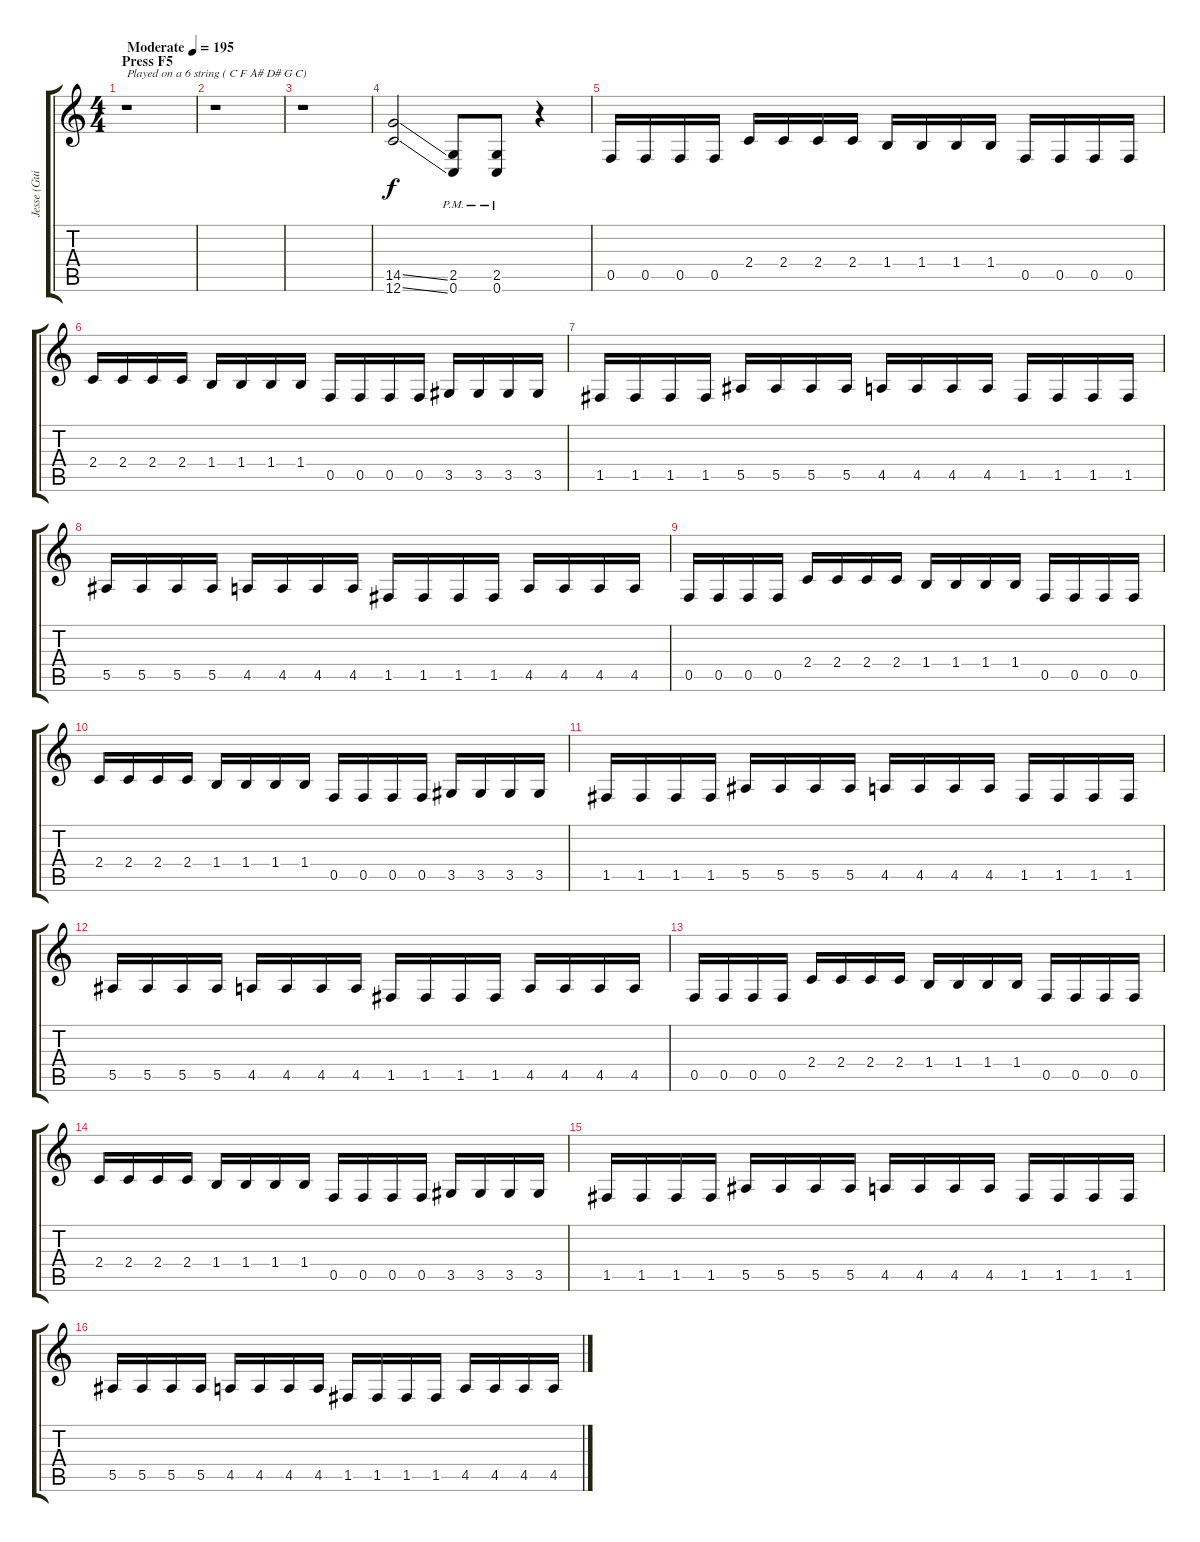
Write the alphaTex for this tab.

\track ("Jesse (Guitar)" "Jesse (Gui") {instrument overdrivenguitar}
\staff {score tabs}
\tuning (C4 G3 Eb3 Bb2 F2 C2) {hide}
\ts (4 4)
\section ("" "Press F5")
\tempo (195 "Moderate")
\clef g2
\ks c
r.1{txt "Played on a 6 string ( C F A# D# G C)" dy f instrument overdrivenguitar} |
r.1 |
r.1 |
(14.5{ss} 12.6{ss}).2 (2.5{pm} 0.6{pm}).8 (2.5{pm} 0.6{pm}).8 r.4 |
0.5.16 0.5.16 0.5.16 0.5.16 2.4.16 2.4.16 2.4.16 2.4.16 1.4.16 1.4.16 1.4.16 1.4.16 0.5.16 0.5.16 0.5.16 0.5.16 |
2.4.16 2.4.16 2.4.16 2.4.16 1.4.16 1.4.16 1.4.16 1.4.16 0.5.16 0.5.16 0.5.16 0.5.16 3.5.16 3.5.16 3.5.16 3.5.16 |
1.5.16 1.5.16 1.5.16 1.5.16 5.5.16 5.5.16 5.5.16 5.5.16 4.5.16 4.5.16 4.5.16 4.5.16 1.5.16 1.5.16 1.5.16 1.5.16 |
5.5.16 5.5.16 5.5.16 5.5.16 4.5.16 4.5.16 4.5.16 4.5.16 1.5.16 1.5.16 1.5.16 1.5.16 4.5.16 4.5.16 4.5.16 4.5.16 |
0.5.16 0.5.16 0.5.16 0.5.16 2.4.16 2.4.16 2.4.16 2.4.16 1.4.16 1.4.16 1.4.16 1.4.16 0.5.16 0.5.16 0.5.16 0.5.16 |
2.4.16 2.4.16 2.4.16 2.4.16 1.4.16 1.4.16 1.4.16 1.4.16 0.5.16 0.5.16 0.5.16 0.5.16 3.5.16 3.5.16 3.5.16 3.5.16 |
1.5.16 1.5.16 1.5.16 1.5.16 5.5.16 5.5.16 5.5.16 5.5.16 4.5.16 4.5.16 4.5.16 4.5.16 1.5.16 1.5.16 1.5.16 1.5.16 |
5.5.16 5.5.16 5.5.16 5.5.16 4.5.16 4.5.16 4.5.16 4.5.16 1.5.16 1.5.16 1.5.16 1.5.16 4.5.16 4.5.16 4.5.16 4.5.16 |
0.5.16 0.5.16 0.5.16 0.5.16 2.4.16 2.4.16 2.4.16 2.4.16 1.4.16 1.4.16 1.4.16 1.4.16 0.5.16 0.5.16 0.5.16 0.5.16 |
2.4.16 2.4.16 2.4.16 2.4.16 1.4.16 1.4.16 1.4.16 1.4.16 0.5.16 0.5.16 0.5.16 0.5.16 3.5.16 3.5.16 3.5.16 3.5.16 |
1.5.16 1.5.16 1.5.16 1.5.16 5.5.16 5.5.16 5.5.16 5.5.16 4.5.16 4.5.16 4.5.16 4.5.16 1.5.16 1.5.16 1.5.16 1.5.16 |
5.5.16 5.5.16 5.5.16 5.5.16 4.5.16 4.5.16 4.5.16 4.5.16 1.5.16 1.5.16 1.5.16 1.5.16 4.5.16 4.5.16 4.5.16 4.5.16
